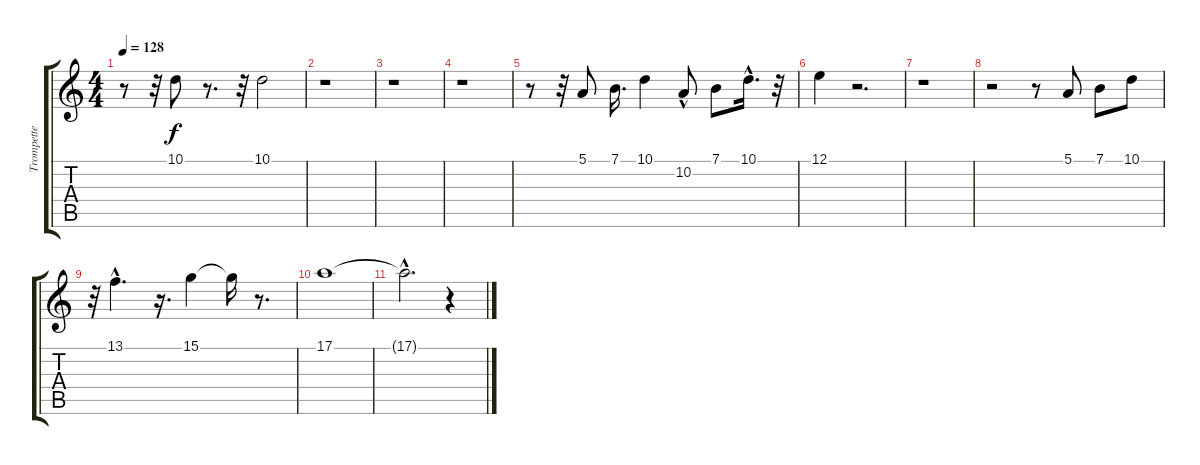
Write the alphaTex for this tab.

\track ("Trompette" "Trompette") {instrument trumpet}
\staff {score tabs}
\tuning (E4 B3 G3 D3 A2 E2) {hide}
\ts (4 4)
\tempo 128
\clef g2
\ks c
r.8{dy f} r.32 10.1.8 r.8{d} r.32 10.1.2 |
r.1 |
r.1 |
r.1 |
r.8 r.32 5.1.8 7.1.16{d} 10.1.4 10.2{hac}.8 7.1.8 10.1{hac}.16{d} r.32 |
12.1.4 r.2{d} |
r.1 |
r.2 r.8 5.1.8 7.1.8 10.1.8 |
r.32 13.1{hac}.4{d} r.16{d} 15.1.4 15.1{t}.16 r.8{d} |
17.1.1 |
17.1{hac t}.2{d} r.4
